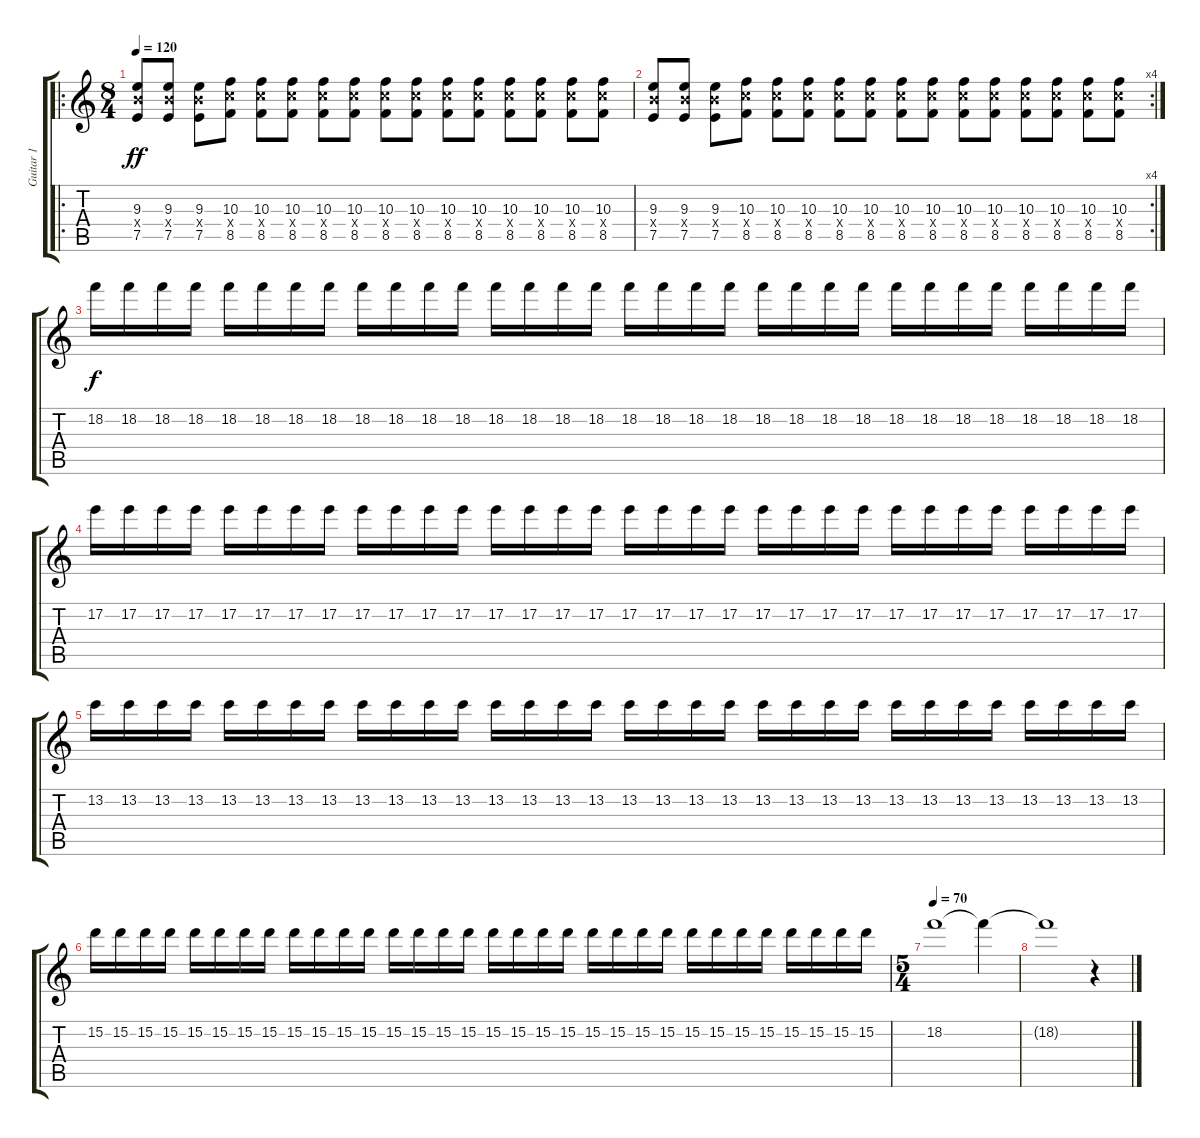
\track ("Guitar 1" "Guitar 1") {instrument overdrivenguitar}
\staff {score tabs}
\tuning (E4 B3 G3 D3 A2 D2) {hide}
\ro
\ts (8 4)
\tempo 120
\clef g2
\ks c
(9.3 9.4{x} 7.5).8{dy ff} (9.3 9.4{x} 7.5).8 (9.3 9.4{x} 7.5).8 (10.3 10.4{x} 8.5).8 (10.3 10.4{x} 8.5).8 (10.3 10.4{x} 8.5).8 (10.3 10.4{x} 8.5).8 (10.3 10.4{x} 8.5).8 (10.3 10.4{x} 8.5).8 (10.3 10.4{x} 8.5).8 (10.3 10.4{x} 8.5).8 (10.3 10.4{x} 8.5).8 (10.3 10.4{x} 8.5).8 (10.3 10.4{x} 8.5).8 (10.3 10.4{x} 8.5).8 (10.3 10.4{x} 8.5).8 |
\rc 4
(9.3 9.4{x} 7.5).8 (9.3 9.4{x} 7.5).8 (9.3 9.4{x} 7.5).8 (10.3 10.4{x} 8.5).8 (10.3 10.4{x} 8.5).8 (10.3 10.4{x} 8.5).8 (10.3 10.4{x} 8.5).8 (10.3 10.4{x} 8.5).8 (10.3 10.4{x} 8.5).8 (10.3 10.4{x} 8.5).8 (10.3 10.4{x} 8.5).8 (10.3 10.4{x} 8.5).8 (10.3 10.4{x} 8.5).8 (10.3 10.4{x} 8.5).8 (10.3 10.4{x} 8.5).8 (10.3 10.4{x} 8.5).8 |
18.2.16{dy f} 18.2.16 18.2.16 18.2.16 18.2.16 18.2.16 18.2.16 18.2.16 18.2.16 18.2.16 18.2.16 18.2.16 18.2.16 18.2.16 18.2.16 18.2.16 18.2.16 18.2.16 18.2.16 18.2.16 18.2.16 18.2.16 18.2.16 18.2.16 18.2.16 18.2.16 18.2.16 18.2.16 18.2.16 18.2.16 18.2.16 18.2.16 |
17.2.16 17.2.16 17.2.16 17.2.16 17.2.16 17.2.16 17.2.16 17.2.16 17.2.16 17.2.16 17.2.16 17.2.16 17.2.16 17.2.16 17.2.16 17.2.16 17.2.16 17.2.16 17.2.16 17.2.16 17.2.16 17.2.16 17.2.16 17.2.16 17.2.16 17.2.16 17.2.16 17.2.16 17.2.16 17.2.16 17.2.16 17.2.16 |
13.2.16 13.2.16 13.2.16 13.2.16 13.2.16 13.2.16 13.2.16 13.2.16 13.2.16 13.2.16 13.2.16 13.2.16 13.2.16 13.2.16 13.2.16 13.2.16 13.2.16 13.2.16 13.2.16 13.2.16 13.2.16 13.2.16 13.2.16 13.2.16 13.2.16 13.2.16 13.2.16 13.2.16 13.2.16 13.2.16 13.2.16 13.2.16 |
15.2.16 15.2.16 15.2.16 15.2.16 15.2.16 15.2.16 15.2.16 15.2.16 15.2.16 15.2.16 15.2.16 15.2.16 15.2.16 15.2.16 15.2.16 15.2.16 15.2.16 15.2.16 15.2.16 15.2.16 15.2.16 15.2.16 15.2.16 15.2.16 15.2.16 15.2.16 15.2.16 15.2.16 15.2.16 15.2.16 15.2.16 15.2.16 |
\ts (5 4)
\tempo 70
18.2.1 18.2{t}.4 |
18.2{t}.1 r.4
